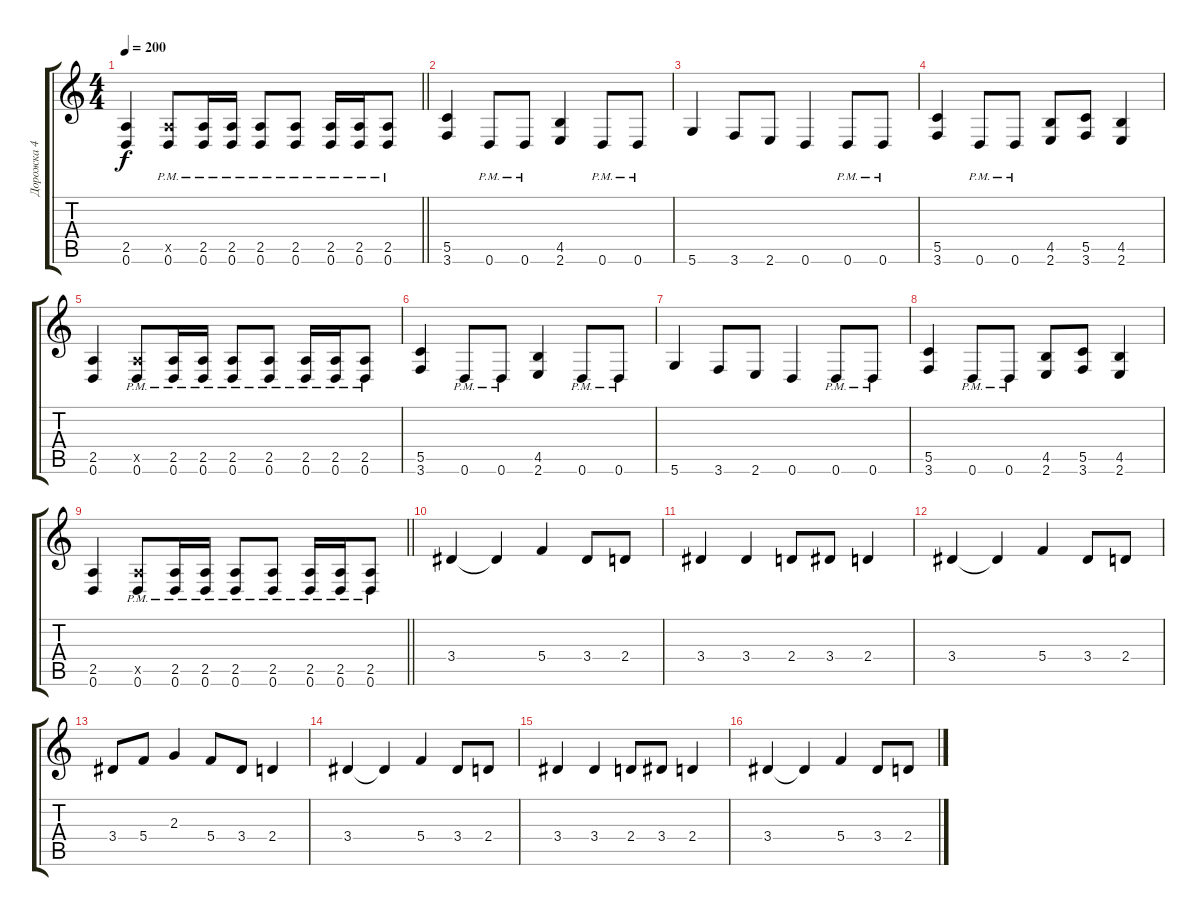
\track ("Дорожка 4" "Дорожка 4") {instrument distortionguitar}
\staff {score tabs}
\tuning (D4 A3 F3 C3 G2 D2) {hide}
\ts (4 4)
\tempo 200
\clef g2
\barLineRight lightlight
\ks c
(2.5 0.6).4{dy f} (2.5{x} 0.6{pm}).8 (2.5{pm} 0.6{pm}).16 (2.5{pm} 0.6{pm}).16 (2.5{pm} 0.6{pm}).8 (2.5{pm} 0.6{pm}).8 (2.5{pm} 0.6{pm}).16 (2.5{pm} 0.6{pm}).16 (2.5{pm} 0.6{pm}).8 |
\section ("" "")
(5.5 3.6).4 0.6{pm}.8 0.6{pm}.8 (4.5 2.6).4 0.6{pm}.8 0.6{pm}.8 |
5.6.4 3.6.8 2.6.8 0.6.4 0.6{pm}.8 0.6{pm}.8 |
(5.5 3.6).4 0.6{pm}.8 0.6{pm}.8 (4.5 2.6).8 (5.5 3.6).8 (4.5 2.6).4 |
(2.5 0.6).4 (2.5{x} 0.6{pm}).8 (2.5{pm} 0.6{pm}).16 (2.5{pm} 0.6{pm}).16 (2.5{pm} 0.6{pm}).8 (2.5{pm} 0.6{pm}).8 (2.5{pm} 0.6{pm}).16 (2.5{pm} 0.6{pm}).16 (2.5{pm} 0.6{pm}).8 |
(5.5 3.6).4 0.6{pm}.8 0.6{pm}.8 (4.5 2.6).4 0.6{pm}.8 0.6{pm}.8 |
5.6.4 3.6.8 2.6.8 0.6.4 0.6{pm}.8 0.6{pm}.8 |
(5.5 3.6).4 0.6{pm}.8 0.6{pm}.8 (4.5 2.6).8 (5.5 3.6).8 (4.5 2.6).4 |
\barLineRight lightlight
(2.5 0.6).4 (2.5{x} 0.6{pm}).8 (2.5{pm} 0.6{pm}).16 (2.5{pm} 0.6{pm}).16 (2.5{pm} 0.6{pm}).8 (2.5{pm} 0.6{pm}).8 (2.5{pm} 0.6{pm}).16 (2.5{pm} 0.6{pm}).16 (2.5{pm} 0.6{pm}).8 |
\section ("" "")
3.4.4 3.4{t}.4 5.4.4 3.4.8 2.4.8 |
3.4.4 3.4.4 2.4.8 3.4.8 2.4.4 |
3.4.4 3.4{t}.4 5.4.4 3.4.8 2.4.8 |
3.4.8 5.4.8 2.3.4 5.4.8 3.4.8 2.4.4 |
3.4.4 3.4{t}.4 5.4.4 3.4.8 2.4.8 |
3.4.4 3.4.4 2.4.8 3.4.8 2.4.4 |
3.4.4 3.4{t}.4 5.4.4 3.4.8 2.4.8
